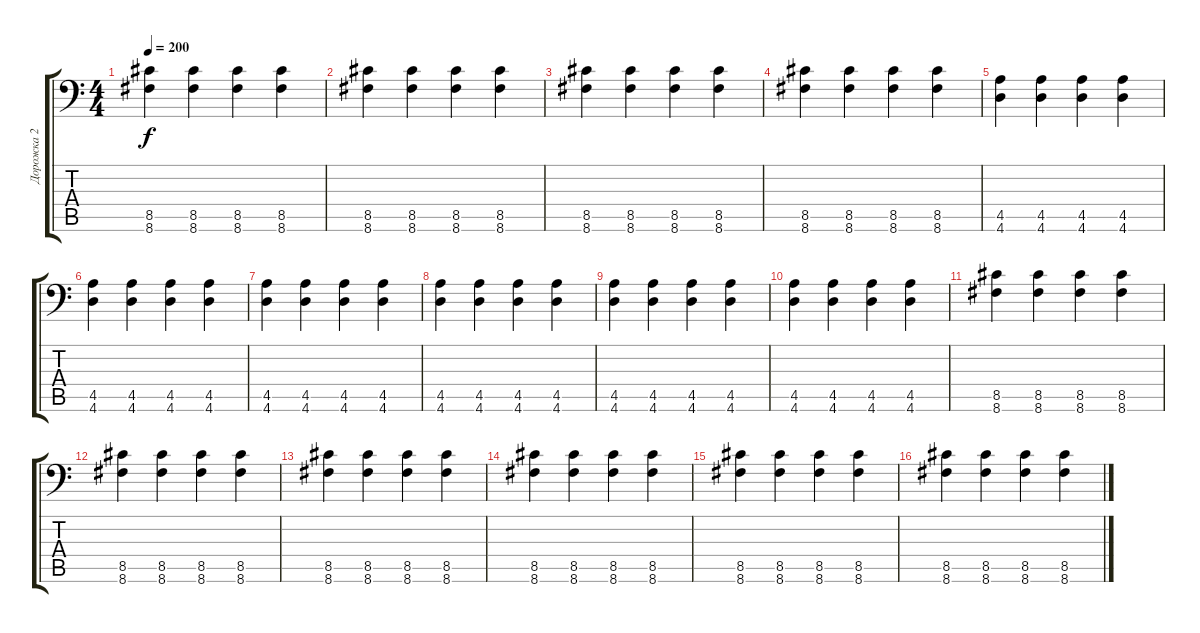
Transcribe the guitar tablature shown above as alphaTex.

\track ("Дорожка 2" "Дорожка 2") {instrument distortionguitar}
\staff {score tabs}
\tuning (C4 G3 Eb3 Bb2 F2 Bb1) {hide}
\ts (4 4)
\tempo 200
\clef f4
\ks c
(8.5 8.6).4{dy f} (8.5 8.6).4 (8.5 8.6).4 (8.5 8.6).4 |
(8.5 8.6).4 (8.5 8.6).4 (8.5 8.6).4 (8.5 8.6).4 |
(8.5 8.6).4 (8.5 8.6).4 (8.5 8.6).4 (8.5 8.6).4 |
(8.5 8.6).4 (8.5 8.6).4 (8.5 8.6).4 (8.5 8.6).4 |
(4.5 4.6).4 (4.5 4.6).4 (4.5 4.6).4 (4.5 4.6).4 |
(4.5 4.6).4 (4.5 4.6).4 (4.5 4.6).4 (4.5 4.6).4 |
(4.5 4.6).4 (4.5 4.6).4 (4.5 4.6).4 (4.5 4.6).4 |
(4.5 4.6).4 (4.5 4.6).4 (4.5 4.6).4 (4.5 4.6).4 |
(4.5 4.6).4 (4.5 4.6).4 (4.5 4.6).4 (4.5 4.6).4 |
(4.5 4.6).4 (4.5 4.6).4 (4.5 4.6).4 (4.5 4.6).4 |
(8.5 8.6).4 (8.5 8.6).4 (8.5 8.6).4 (8.5 8.6).4 |
(8.5 8.6).4 (8.5 8.6).4 (8.5 8.6).4 (8.5 8.6).4 |
(8.5 8.6).4 (8.5 8.6).4 (8.5 8.6).4 (8.5 8.6).4 |
(8.5 8.6).4 (8.5 8.6).4 (8.5 8.6).4 (8.5 8.6).4 |
(8.5 8.6).4 (8.5 8.6).4 (8.5 8.6).4 (8.5 8.6).4 |
(8.5 8.6).4 (8.5 8.6).4 (8.5 8.6).4 (8.5 8.6).4
